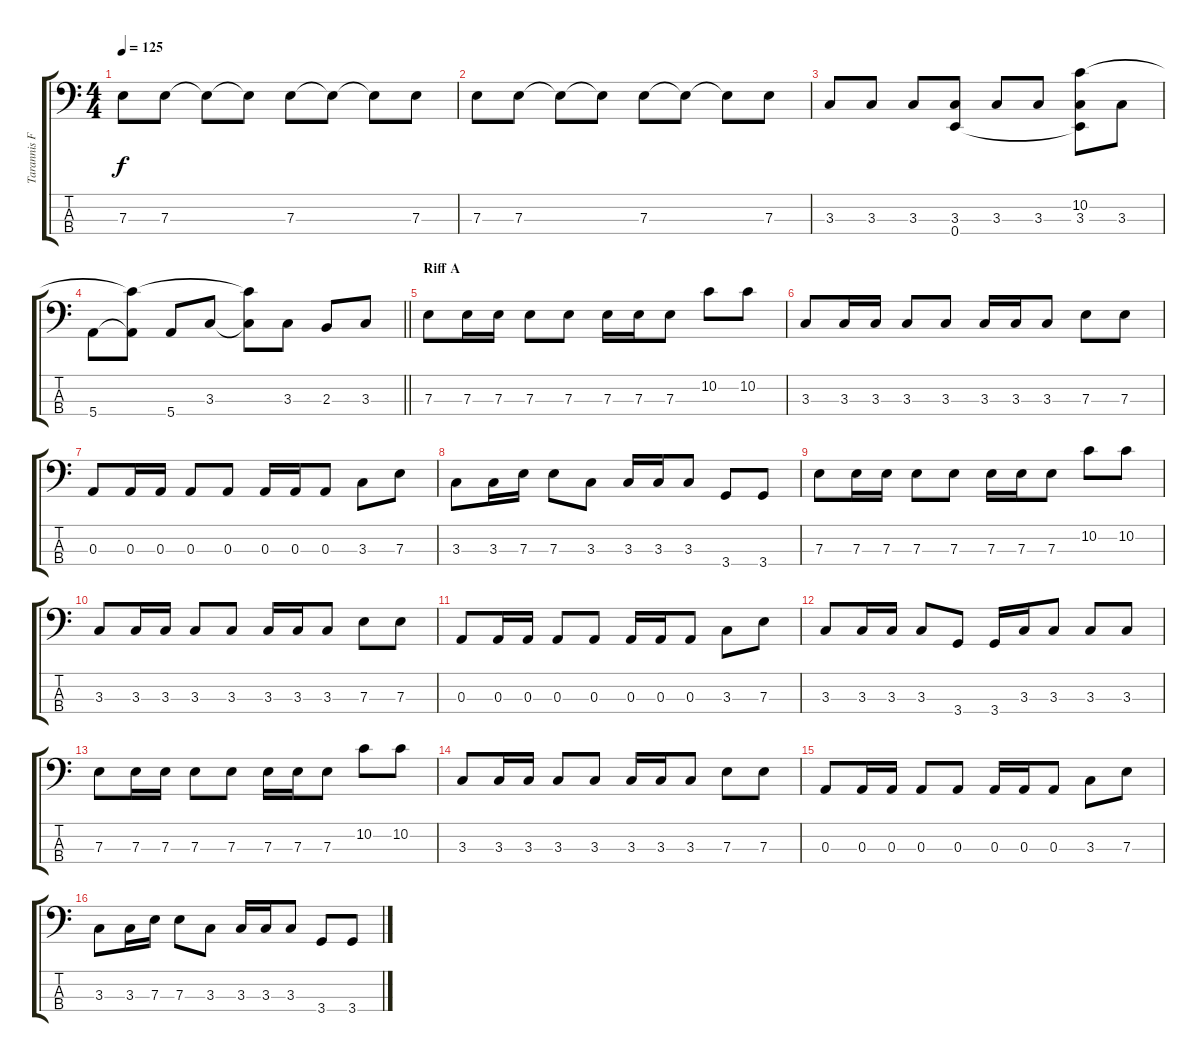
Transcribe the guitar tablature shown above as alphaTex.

\track ("Tarannis Fingered Bass" "Tarannis F") {instrument electricbassfinger}
\staff {score tabs}
\tuning (G2 D2 A1 E1) {hide}
\ts (4 4)
\tempo 125
\clef f4
\ks c
7.3.8{dy f} 7.3.8 7.3{t}.8 7.3{t}.8 7.3.8 7.3{t}.8 7.3{t}.8 7.3.8 |
7.3.8 7.3.8 7.3{t}.8 7.3{t}.8 7.3.8 7.3{t}.8 7.3{t}.8 7.3.8 |
3.3.8 3.3.8 3.3.8 (3.3 0.4).8 3.3.8 3.3.8 (10.2 3.3 0.4{t}).8 3.3.8 |
\barLineRight lightlight
5.4.8 (10.2{t} 5.4{t}).8 5.4.8 3.3.8 (10.2{t} 3.3{t}).8 3.3.8 2.3.8 3.3.8 |
\section ("" "Riff A")
7.3.8 7.3.16 7.3.16 7.3.8 7.3.8 7.3.16 7.3.16 7.3.8 10.2.8 10.2.8 |
3.3.8 3.3.16 3.3.16 3.3.8 3.3.8 3.3.16 3.3.16 3.3.8 7.3.8 7.3.8 |
0.3.8 0.3.16 0.3.16 0.3.8 0.3.8 0.3.16 0.3.16 0.3.8 3.3.8 7.3.8 |
3.3.8 3.3.16 7.3.16 7.3.8 3.3.8 3.3.16 3.3.16 3.3.8 3.4.8 3.4.8 |
7.3.8 7.3.16 7.3.16 7.3.8 7.3.8 7.3.16 7.3.16 7.3.8 10.2.8 10.2.8 |
3.3.8 3.3.16 3.3.16 3.3.8 3.3.8 3.3.16 3.3.16 3.3.8 7.3.8 7.3.8 |
0.3.8 0.3.16 0.3.16 0.3.8 0.3.8 0.3.16 0.3.16 0.3.8 3.3.8 7.3.8 |
3.3.8 3.3.16 3.3.16 3.3.8 3.4.8 3.4.16 3.3.16 3.3.8 3.3.8 3.3.8 |
7.3.8 7.3.16 7.3.16 7.3.8 7.3.8 7.3.16 7.3.16 7.3.8 10.2.8 10.2.8 |
3.3.8 3.3.16 3.3.16 3.3.8 3.3.8 3.3.16 3.3.16 3.3.8 7.3.8 7.3.8 |
0.3.8 0.3.16 0.3.16 0.3.8 0.3.8 0.3.16 0.3.16 0.3.8 3.3.8 7.3.8 |
3.3.8 3.3.16 7.3.16 7.3.8 3.3.8 3.3.16 3.3.16 3.3.8 3.4.8 3.4.8
